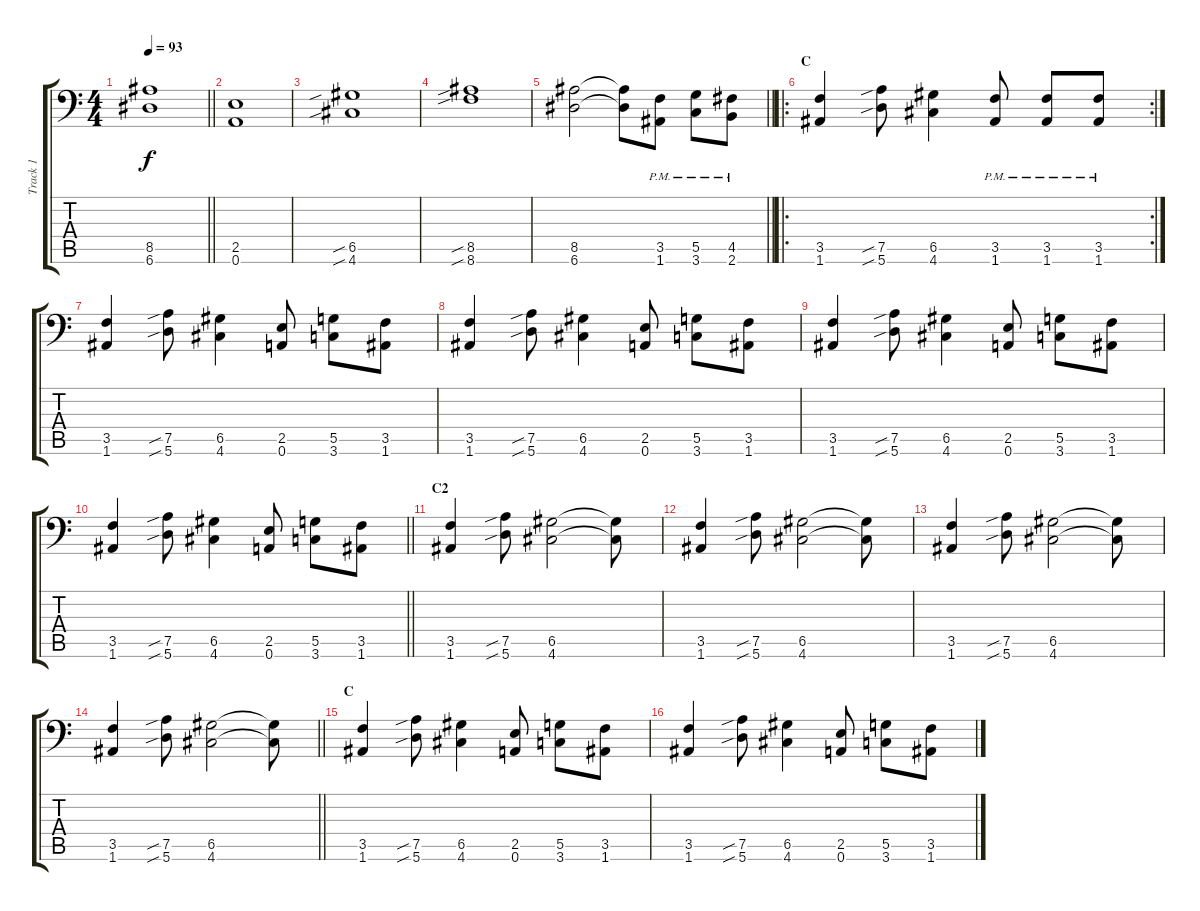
\track ("Track 1" "Track 1") {instrument distortionguitar}
\staff {score tabs}
\tuning (A3 E3 C3 G2 D2 A1) {hide}
\ts (4 4)
\tempo 93
\clef f4
\barLineRight lightlight
\ks c
(8.5 6.6).1{dy f} |
(2.5 0.6).1 |
(6.5{sib} 4.6{sib}).1 |
(8.5{sib} 8.6{sib}).1 |
\barLineRight lightlight
(8.5 6.6).2 (8.5{t} 6.6{t}).8 (3.5{pm} 1.6{pm}).8 (5.5{pm} 3.6{pm}).8 (4.5{pm} 2.6{pm}).8 |
\ro
\rc 2
\section ("" "C")
(3.5 1.6).4 (7.5{sib} 5.6{sib}).8 (6.5 4.6).4 (3.5{pm} 1.6{pm}).8 (3.5{pm} 1.6{pm}).8 (3.5{pm} 1.6{pm}).8 |
(3.5 1.6).4 (7.5{sib} 5.6{sib}).8 (6.5 4.6).4 (2.5 0.6).8 (5.5 3.6).8 (3.5 1.6).8 |
(3.5 1.6).4 (7.5{sib} 5.6{sib}).8 (6.5 4.6).4 (2.5 0.6).8 (5.5 3.6).8 (3.5 1.6).8 |
(3.5 1.6).4 (7.5{sib} 5.6{sib}).8 (6.5 4.6).4 (2.5 0.6).8 (5.5 3.6).8 (3.5 1.6).8 |
\barLineRight lightlight
(3.5 1.6).4 (7.5{sib} 5.6{sib}).8 (6.5 4.6).4 (2.5 0.6).8 (5.5 3.6).8 (3.5 1.6).8 |
\section ("" "C2")
(3.5 1.6).4 (7.5{sib} 5.6{sib}).8 (6.5 4.6).2 (6.5{t} 4.6{t}).8 |
(3.5 1.6).4 (7.5{sib} 5.6{sib}).8 (6.5 4.6).2 (6.5{t} 4.6{t}).8 |
(3.5 1.6).4 (7.5{sib} 5.6{sib}).8 (6.5 4.6).2 (6.5{t} 4.6{t}).8 |
\barLineRight lightlight
(3.5 1.6).4 (7.5{sib} 5.6{sib}).8 (6.5 4.6).2 (6.5{t} 4.6{t}).8 |
\section ("" "C")
(3.5 1.6).4 (7.5{sib} 5.6{sib}).8 (6.5 4.6).4 (2.5 0.6).8 (5.5 3.6).8 (3.5 1.6).8 |
(3.5 1.6).4 (7.5{sib} 5.6{sib}).8 (6.5 4.6).4 (2.5 0.6).8 (5.5 3.6).8 (3.5 1.6).8
